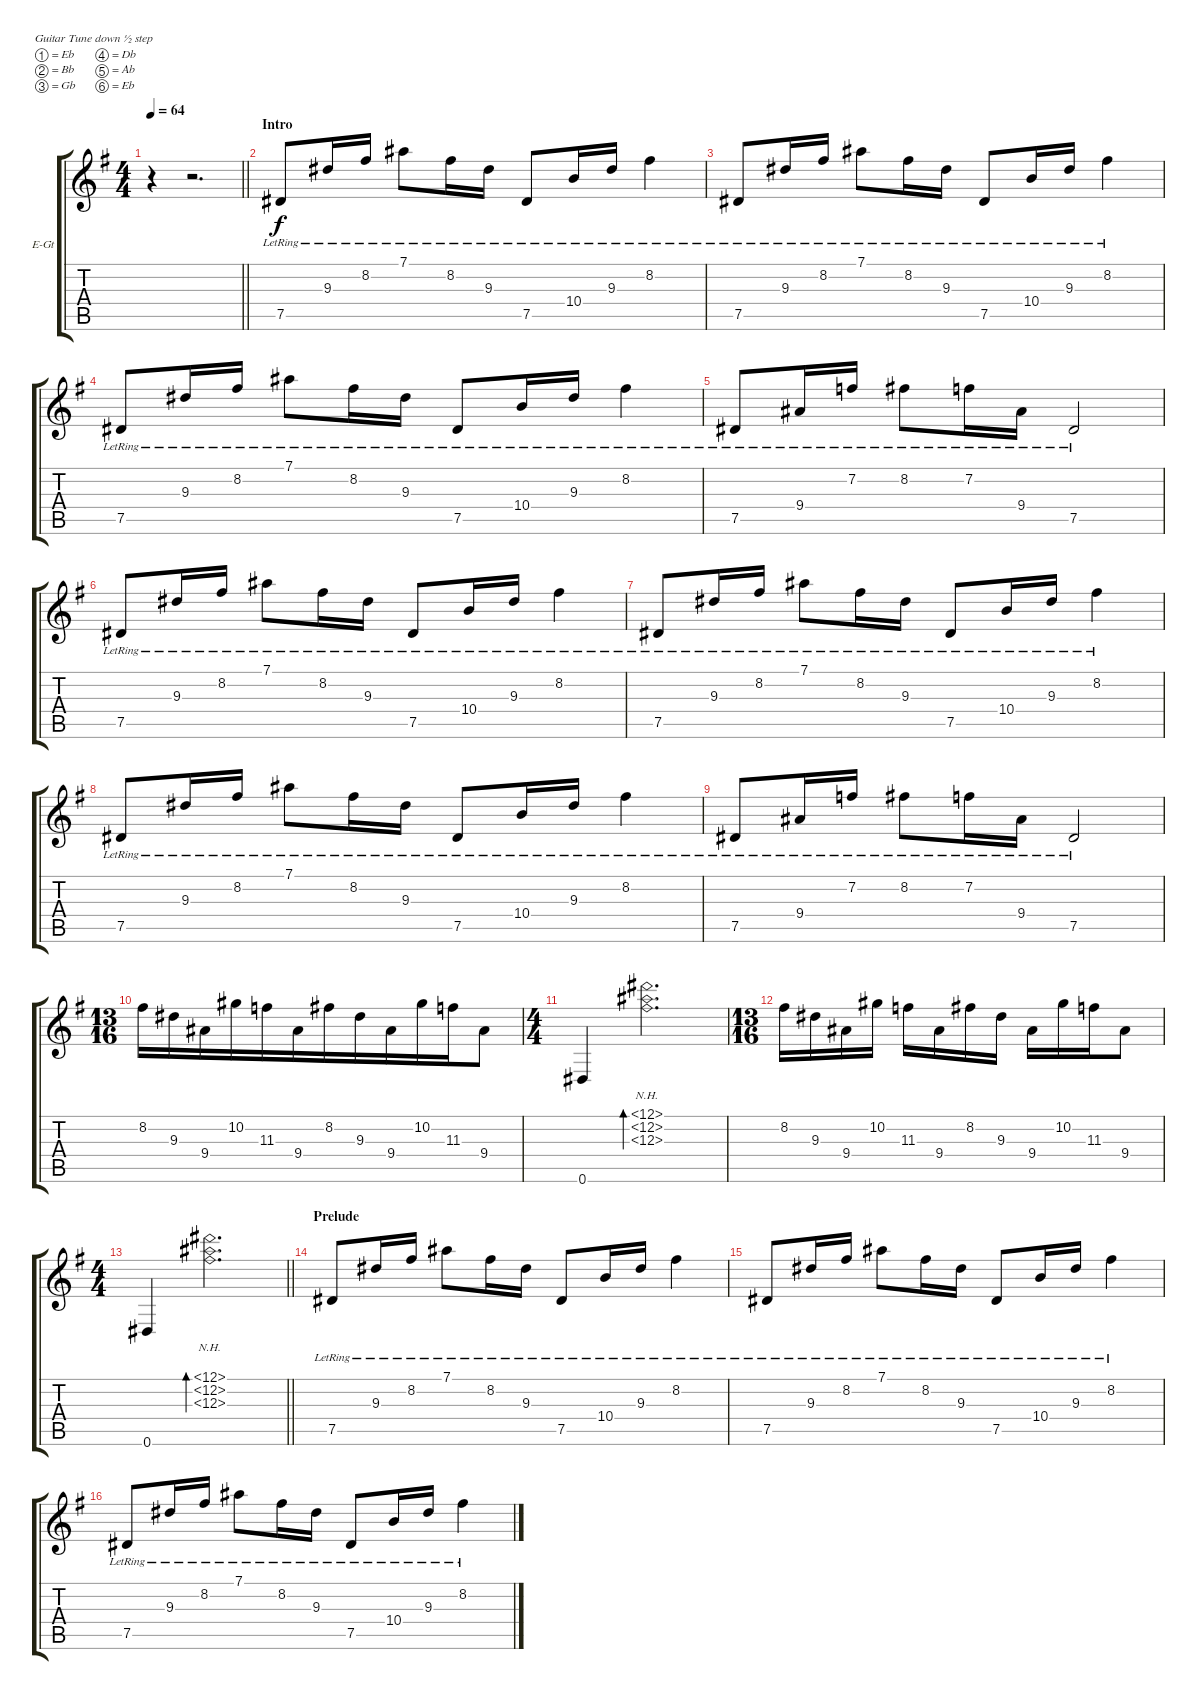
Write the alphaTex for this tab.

\bracketExtendMode groupsimilarinstruments
\firstSystemTrackNameOrientation horizontal
\otherSystemsTrackNameOrientation horizontal
\track ("Гитара 2" "E-Gt") {mute instrument distortionguitar}
\staff {score tabs}
\tuning (Eb4 Bb3 Gb3 Db3 Ab2 Eb2)
\ts (4 4)
\beaming (8 2 2 2 2)
\tempo 64
\clef g2
\barLineRight lightlight
\ks eminor
r.4{dy f instrument distortionguitar} r.2{d} |
\section ("" "Intro")
7.5{lr}.8 9.3{lr}.16 8.2{lr}.16 7.1{lr}.8 8.2{lr}.16 9.3{lr}.16 7.5{lr}.8 10.4{lr}.16 9.3{lr}.16 8.2{lr}.4 |
7.5{lr}.8 9.3{lr}.16 8.2{lr}.16 7.1{lr}.8 8.2{lr}.16 9.3{lr}.16 7.5{lr}.8 10.4{lr}.16 9.3{lr}.16 8.2{lr}.4 |
7.5{lr}.8 9.3{lr}.16 8.2{lr}.16 7.1{lr}.8 8.2{lr}.16 9.3{lr}.16 7.5{lr}.8 10.4{lr}.16 9.3{lr}.16 8.2{lr}.4 |
7.5{lr}.8 9.4{lr}.16 7.2{lr}.16 8.2{lr}.8 7.2{lr}.16 9.4{lr}.16 7.5{lr}.2 |
7.5{lr}.8 9.3{lr}.16 8.2{lr}.16 7.1{lr}.8 8.2{lr}.16 9.3{lr}.16 7.5{lr}.8 10.4{lr}.16 9.3{lr}.16 8.2{lr}.4 |
7.5{lr}.8 9.3{lr}.16 8.2{lr}.16 7.1{lr}.8 8.2{lr}.16 9.3{lr}.16 7.5{lr}.8 10.4{lr}.16 9.3{lr}.16 8.2{lr}.4 |
7.5{lr}.8 9.3{lr}.16 8.2{lr}.16 7.1{lr}.8 8.2{lr}.16 9.3{lr}.16 7.5{lr}.8 10.4{lr}.16 9.3{lr}.16 8.2{lr}.4 |
7.5{lr}.8 9.4{lr}.16 7.2{lr}.16 8.2{lr}.8 7.2{lr}.16 9.4{lr}.16 7.5{lr}.2 |
\ts (13 16)
\beaming (8 6)
8.2.16 9.3.16 9.4.16 10.2.16 11.3.16 9.4.16 8.2.16 9.3.16 9.4.16 10.2.16 11.3.16 9.4.8 |
\ts (4 4)
\beaming (8 2 2 2 2)
0.6.4 (12.1{nh} 12.2{nh} 12.3{nh}).2{d bd 240} |
\ts (13 16)
\beaming (8 2 2 2 2)
8.2.16 9.3.16 9.4.16 10.2.16 11.3.16 9.4.16 8.2.16 9.3.16 9.4.16 10.2.16 11.3.16 9.4.8 |
\ts (4 4)
\beaming (8 2 2 2 2)
\barLineRight lightlight
0.6.4 (12.1{nh} 12.2{nh} 12.3{nh}).2{d bd 240} |
\section ("" "Prelude")
7.5{lr}.8 9.3{lr}.16 8.2{lr}.16 7.1{lr}.8 8.2{lr}.16 9.3{lr}.16 7.5{lr}.8 10.4{lr}.16 9.3{lr}.16 8.2{lr}.4 |
7.5{lr}.8 9.3{lr}.16 8.2{lr}.16 7.1{lr}.8 8.2{lr}.16 9.3{lr}.16 7.5{lr}.8 10.4{lr}.16 9.3{lr}.16 8.2{lr}.4 |
7.5{lr}.8 9.3{lr}.16 8.2{lr}.16 7.1{lr}.8 8.2{lr}.16 9.3{lr}.16 7.5{lr}.8 10.4{lr}.16 9.3{lr}.16 8.2{lr}.4
